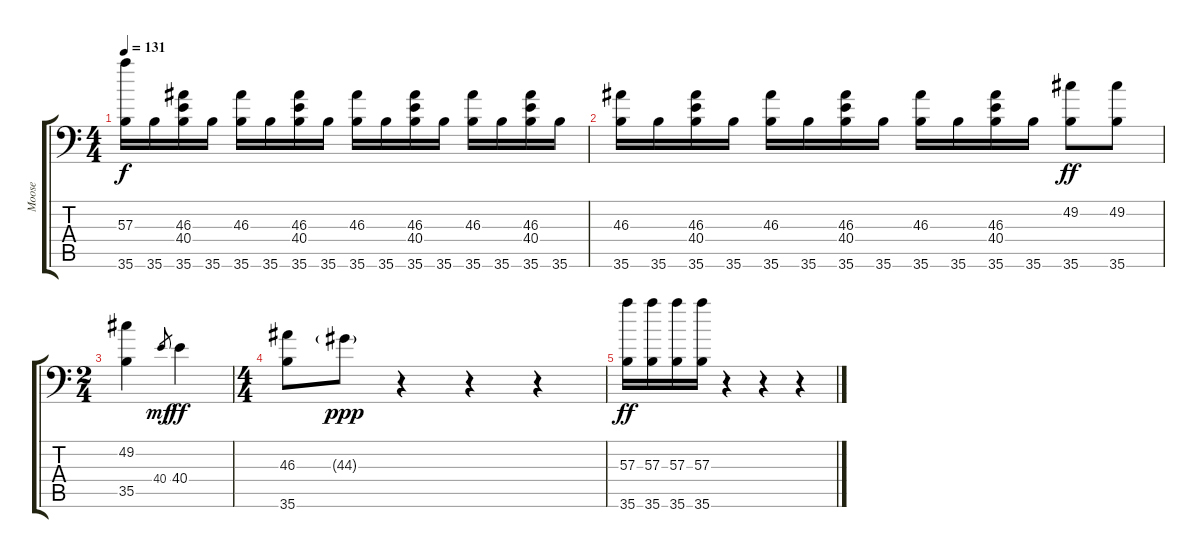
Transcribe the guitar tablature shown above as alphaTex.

\track ("Moose" "Moose") {instrument acousticgrandpiano}
\staff {score tabs}
\tuning (C-1 C-1 C-1 C-1 C-1 C-1) {hide}
\ts (4 4)
\tempo 131
\clef f4
\ks c
(57.3 35.6).16{dy f} 35.6.16 (46.3 40.4 35.6).16 35.6.16 (46.3 35.6).16 35.6.16 (46.3 40.4 35.6).16 35.6.16 (46.3 35.6).16 35.6.16 (46.3 40.4 35.6).16 35.6.16 (46.3 35.6).16 35.6.16 (46.3 40.4 35.6).16 35.6.16 |
(46.3 35.6).16 35.6.16 (46.3 40.4 35.6).16 35.6.16 (46.3 35.6).16 35.6.16 (46.3 40.4 35.6).16 35.6.16 (46.3 35.6).16 35.6.16 (46.3 40.4 35.6).16 35.6.16 (49.2 35.6).8{dy ff} (49.2 35.6).8 |
\ts (2 4)
(49.2 35.5).4 40.4.8{gr dy mf} 40.4.4{dy ff} |
\ts (4 4)
(46.3 35.6).8 44.3{g}.8{dy ppp} r.4 r.4 r.4 |
(57.3 35.6).16{dy ff} (57.3 35.6).16 (57.3 35.6).16 (57.3 35.6).16 r.4 r.4 r.4
